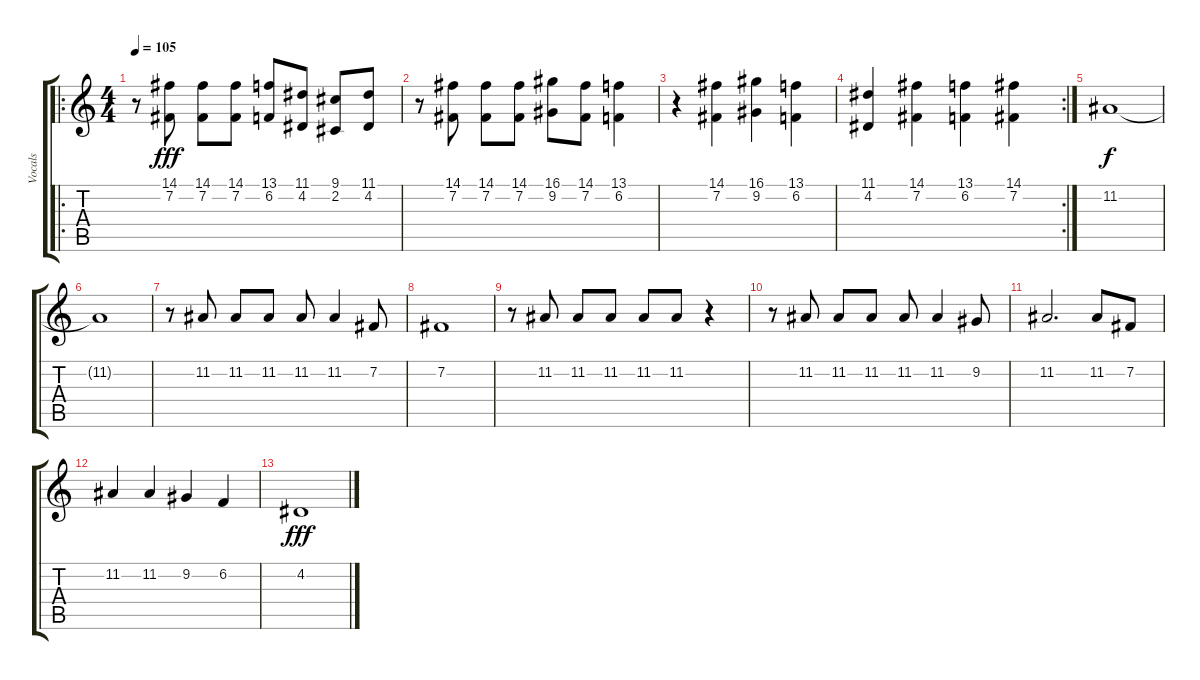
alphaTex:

\track ("Vocals" "Vocals") {instrument cello}
\staff {score tabs}
\tuning (E4 B3 G3 D3 A2 E2) {hide}
\ro
\ts (4 4)
\tempo 105
\clef g2
\ks c
r.8{dy fff} (14.1 7.2).8 (14.1 7.2).8 (14.1 7.2).8 (13.1 6.2).8 (11.1 4.2).8 (9.1 2.2).8 (11.1 4.2).8 |
r.8 (14.1 7.2).8 (14.1 7.2).8 (14.1 7.2).8 (16.1 9.2).8 (14.1 7.2).8 (13.1 6.2).4 |
r.4 (14.1 7.2).4 (16.1 9.2).4 (13.1 6.2).4 |
\rc 2
(11.1 4.2).4 (14.1 7.2).4 (13.1 6.2).4 (14.1 7.2).4 |
11.2.1{dy f} |
11.2{t}.1 |
r.8 11.2.8 11.2.8 11.2.8 11.2.8 11.2.4 7.2.8 |
7.2.1 |
r.8 11.2.8 11.2.8 11.2.8 11.2.8 11.2.8 r.4 |
r.8 11.2.8 11.2.8 11.2.8 11.2.8 11.2.4 9.2.8 |
11.2.2{d} 11.2.8 7.2.8 |
11.2.4 11.2.4 9.2.4 6.2.4 |
4.2.1{dy fff}
